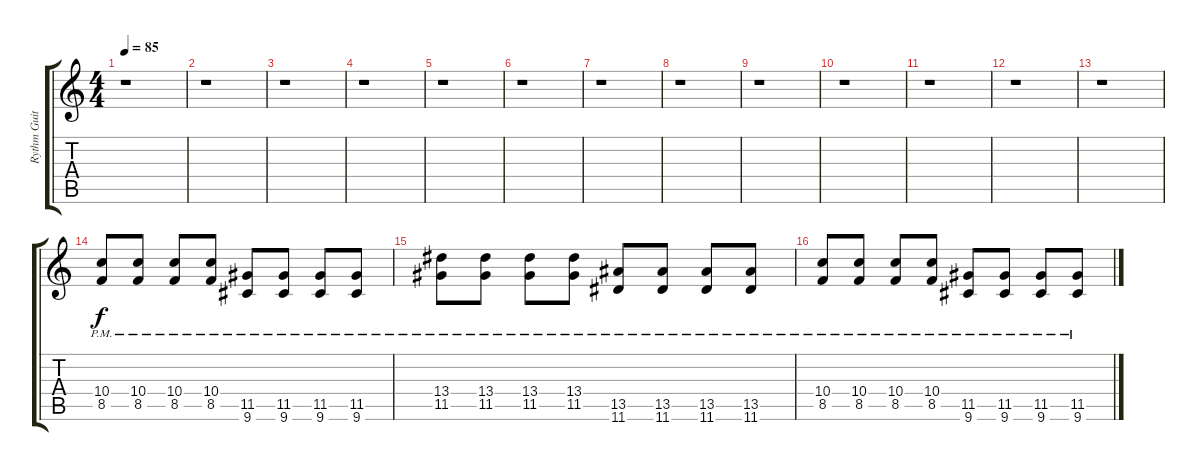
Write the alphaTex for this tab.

\track ("Rythm Guitar 1" "Rythm Guit") {instrument distortionguitar}
\staff {score tabs}
\tuning (E4 B3 G3 D3 A2 E2) {hide}
\ts (4 4)
\tempo 85
\clef g2
\ks c
r.1{dy f} |
r.1 |
r.1 |
r.1 |
r.1 |
r.1 |
r.1 |
r.1 |
r.1 |
r.1 |
r.1 |
r.1 |
r.1 |
(10.4{pm} 8.5{pm}).8{volume 10} (10.4{pm} 8.5{pm}).8 (10.4{pm} 8.5{pm}).8 (10.4{pm} 8.5{pm}).8 (11.5{pm} 9.6{pm}).8 (11.5{pm} 9.6{pm}).8 (11.5{pm} 9.6{pm}).8 (11.5{pm} 9.6{pm}).8 |
(13.4{pm} 11.5{pm}).8 (13.4{pm} 11.5{pm}).8 (13.4{pm} 11.5{pm}).8 (13.4{pm} 11.5{pm}).8 (13.5{pm} 11.6{pm}).8 (13.5{pm} 11.6{pm}).8 (13.5{pm} 11.6{pm}).8 (13.5{pm} 11.6{pm}).8 |
(10.4{pm} 8.5{pm}).8 (10.4{pm} 8.5{pm}).8 (10.4{pm} 8.5{pm}).8 (10.4{pm} 8.5{pm}).8 (11.5{pm} 9.6{pm}).8 (11.5{pm} 9.6{pm}).8 (11.5{pm} 9.6{pm}).8 (11.5{pm} 9.6{pm}).8
